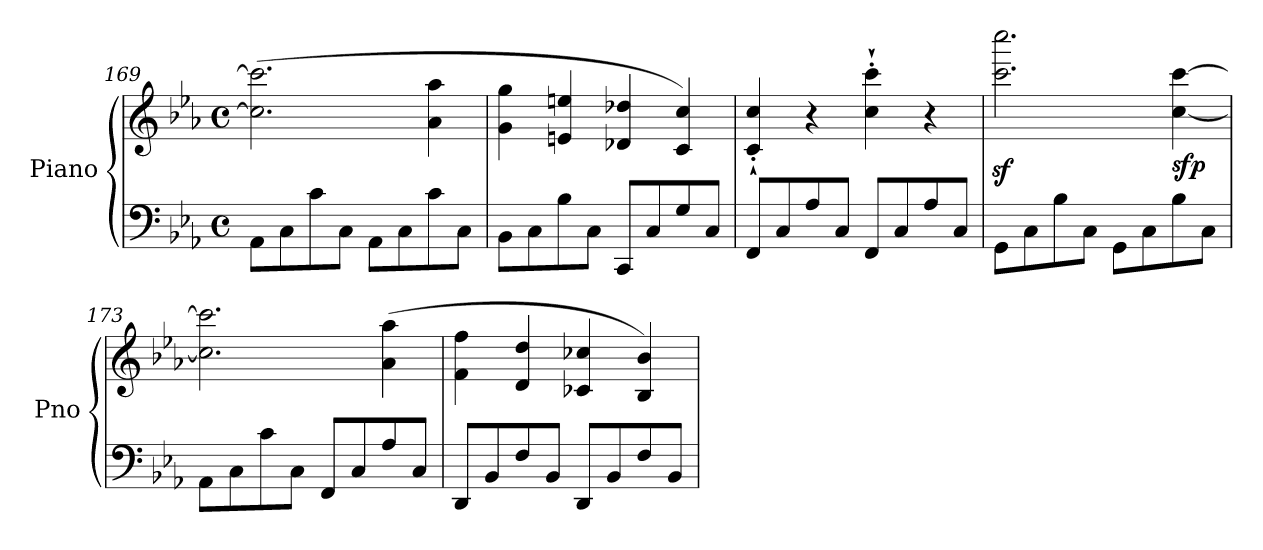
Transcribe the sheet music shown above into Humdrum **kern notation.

**kern	**kern	**dynam
*part1	*part1	*part1
*staff2	*staff1	*staff1/2
*I"Piano	*	*
*I'Pno	*	*
!!LO:LB:g=z
*clefF4	*clefG2	*
*k[b-e-a-]	*k[b-e-a-]	*
*M4/4	*M4/4	*
*met(c)	*met(c)	*
=169	=169	=169
8AA-\L	(>2.cc\] 2.ccc\]	.
8C\	.	.
8c\	.	.
8C\J	.	.
8AA-\L	.	.
8C\	.	.
8c\	4a-\ 4aa-\	.
8C\J	.	.
=170	=170	=170
8BB-\L	4g\ 4gg\	.
8C\	.	.
8B-\	4en/ 4een/	.
8C\J	.	.
8CC/L	4d-X/ 4dd-X/	.
8C/	.	.
8G/	4c/ 4cc/)	.
8C/J	.	.
=171	=171	=171
!	!	!LO:DY:b
8FF/L	4c/'` 4cc/'`	other-dynamics
8C/	.	.
8A-/	4r	.
8C/J	.	.
8FF/L	4cc\'` 4ccc\'`	.
8C/	.	.
8A-/	4r	.
8C/J	.	.
=172	=172	=172
8GG\L	2.ccc\z< 2.cccc\z<	.
8C\	.	.
8B-\	.	.
8C\J	.	.
8GG\L	.	.
8C\	.	.
!	!	!LO:DY:b
8B-\	[4cc\ [4ccc\	sfp
8C\J	.	.
=173	=173	=173
8AA-\L	2.cc\] 2.ccc\]	.
8C\	.	.
8c\	.	.
8C\J	.	.
8FF/L	.	.
8C/	.	.
8A-/	(>4a-\ 4aa-\	.
8C/J	.	.
!!LO:PB:g=z
=174	=174	=174
8DD/L	4f\ 4ff\	.
8BB-/	.	.
8F/	4d/ 4dd/	.
8BB-/J	.	.
8DD/L	4c-X/ 4cc-X/	.
8BB-/	.	.
8F/	4B-/ 4b-/)	.
8BB-/J	.	.
=	=	=
*-	*-	*-
